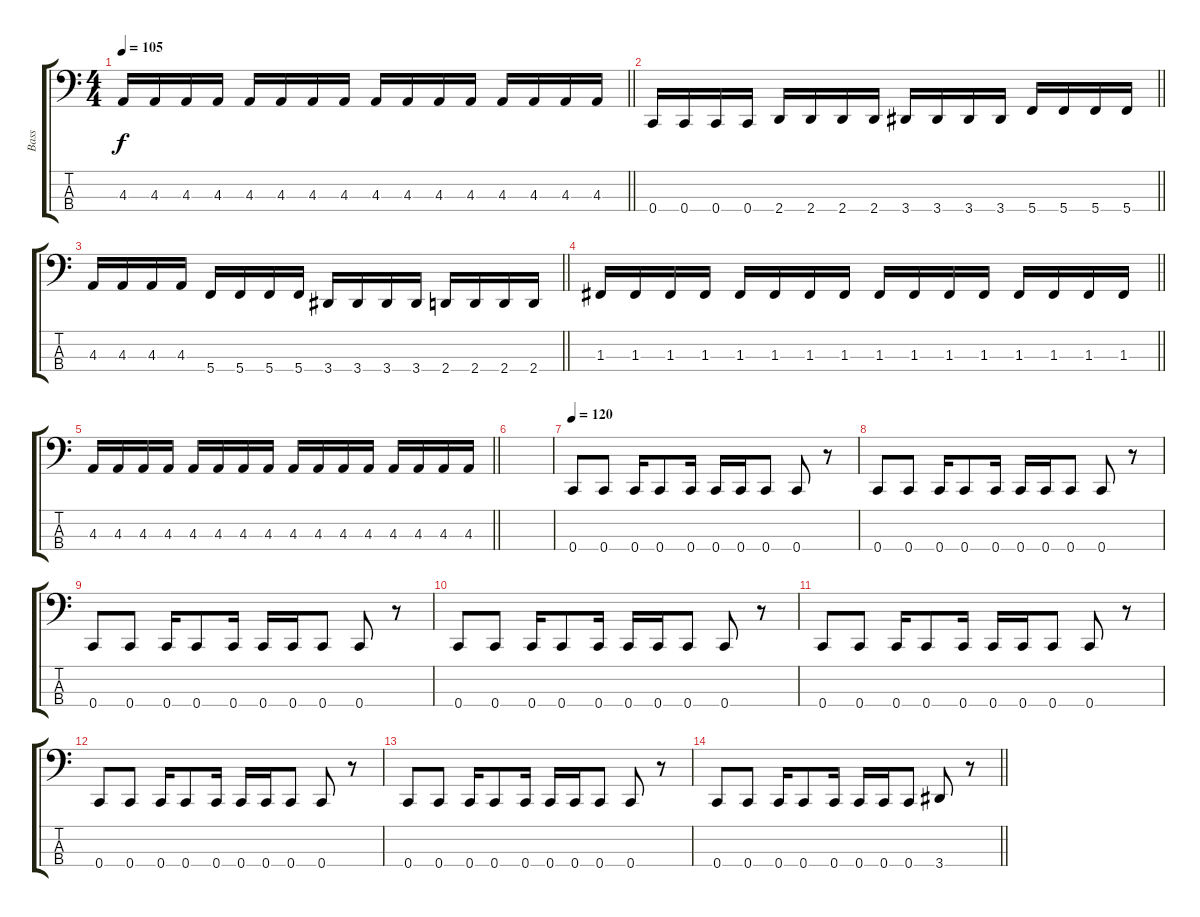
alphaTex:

\track ("Bass" "Bass") {instrument electricbasspick}
\staff {score tabs}
\tuning (Eb2 Bb1 F1 C1) {hide}
\ts (4 4)
\tempo 105
\clef f4
\barLineRight lightlight
\ks c
4.3.16{dy f} 4.3.16 4.3.16 4.3.16 4.3.16 4.3.16 4.3.16 4.3.16 4.3.16 4.3.16 4.3.16 4.3.16 4.3.16 4.3.16 4.3.16 4.3.16 |
\barLineRight lightlight
0.4.16 0.4.16 0.4.16 0.4.16 2.4.16 2.4.16 2.4.16 2.4.16 3.4.16 3.4.16 3.4.16 3.4.16 5.4.16 5.4.16 5.4.16 5.4.16 |
\barLineRight lightlight
4.3.16 4.3.16 4.3.16 4.3.16 5.4.16 5.4.16 5.4.16 5.4.16 3.4.16 3.4.16 3.4.16 3.4.16 2.4.16 2.4.16 2.4.16 2.4.16 |
\barLineRight lightlight
1.3.16 1.3.16 1.3.16 1.3.16 1.3.16 1.3.16 1.3.16 1.3.16 1.3.16 1.3.16 1.3.16 1.3.16 1.3.16 1.3.16 1.3.16 1.3.16 |
\barLineRight lightlight
4.3.16 4.3.16 4.3.16 4.3.16 4.3.16 4.3.16 4.3.16 4.3.16 4.3.16 4.3.16 4.3.16 4.3.16 4.3.16 4.3.16 4.3.16 4.3.16 |
|
\tempo 120
0.4.8 0.4.8 0.4.16 0.4.8 0.4.16 0.4.16 0.4.16 0.4.8 0.4.8 r.8 |
0.4.8 0.4.8 0.4.16 0.4.8 0.4.16 0.4.16 0.4.16 0.4.8 0.4.8 r.8 |
0.4.8 0.4.8 0.4.16 0.4.8 0.4.16 0.4.16 0.4.16 0.4.8 0.4.8 r.8 |
0.4.8 0.4.8 0.4.16 0.4.8 0.4.16 0.4.16 0.4.16 0.4.8 0.4.8 r.8 |
0.4.8 0.4.8 0.4.16 0.4.8 0.4.16 0.4.16 0.4.16 0.4.8 0.4.8 r.8 |
0.4.8 0.4.8 0.4.16 0.4.8 0.4.16 0.4.16 0.4.16 0.4.8 0.4.8 r.8 |
0.4.8 0.4.8 0.4.16 0.4.8 0.4.16 0.4.16 0.4.16 0.4.8 0.4.8 r.8 |
\barLineRight lightlight
0.4.8 0.4.8 0.4.16 0.4.8 0.4.16 0.4.16 0.4.16 0.4.8 3.4.8 r.8
